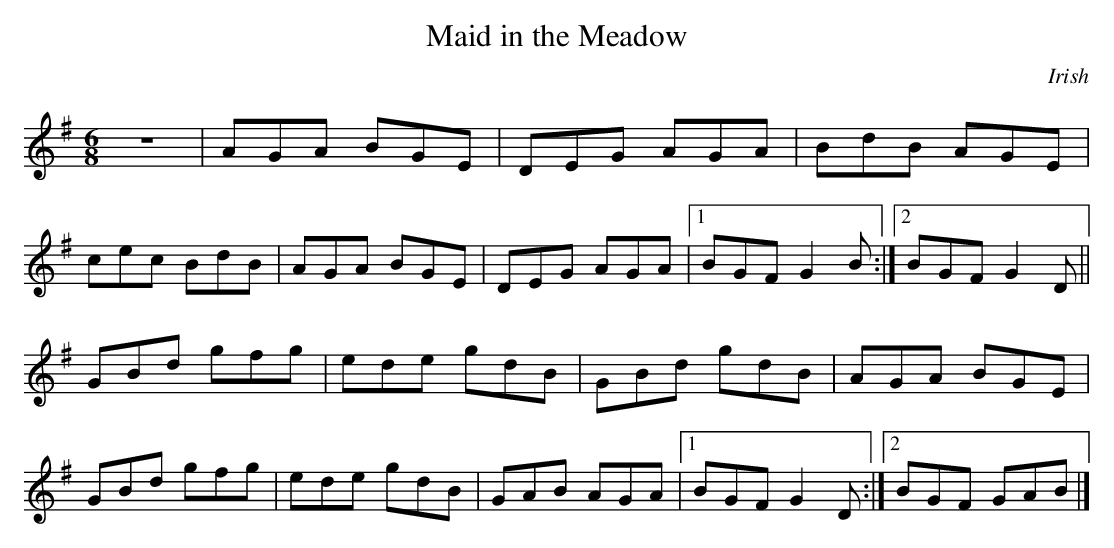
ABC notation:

X:1
T:Maid in the Meadow
M:6/8
K:G
z6 | AGA BGE | DEG AGA | BdB AGE |
cec BdB | AGA BGE | DEG AGA |1 BGF G2 B :|2 BGF G2 D ||
GBd gfg | ede gdB | GBd gdB | AGA BGE |
GBd gfg | ede gdB | GAB AGA |1 BGF G2 D :|2 BGF GAB |]
